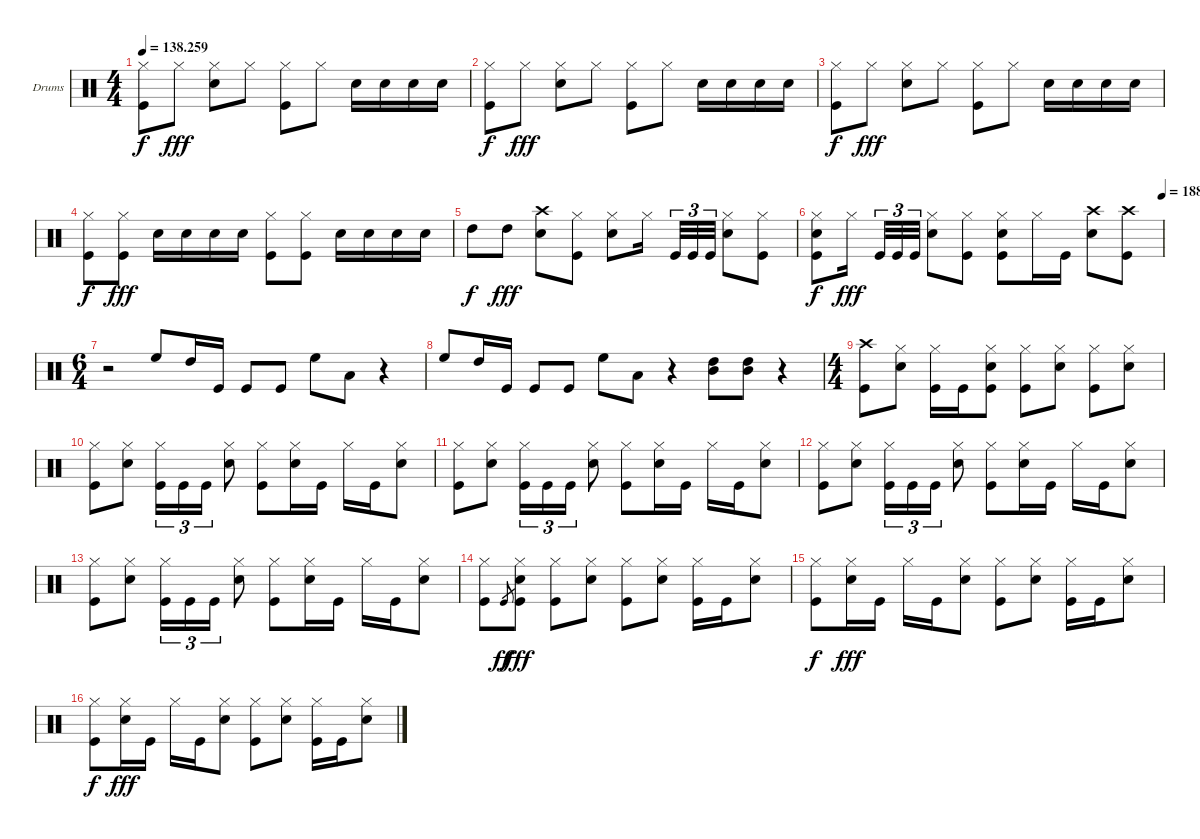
\defaultSystemsLayout 4
\bracketExtendMode groupsimilarinstruments
\firstSystemTrackNameOrientation horizontal
\otherSystemsTrackNameOrientation horizontal
\track ("Drumkit" "Drums") {instrument percussion}
\staff {score}
\articulation defaults
\ts (4 4)
\tempo
138.259
\accidentals auto
\clef neutral
\ottava regular
\simile none
\scale
0.333333
\ks c
("Hi-Hat (closed)" "Kick (hit)").8{dy f} "Hi-Hat (closed)".8{dy fff} ("Snare (hit) 2" "Hi-Hat (closed)").8 "Hi-Hat (closed)".8 ("Hi-Hat (closed)" "Kick (hit)").8 "Hi-Hat (closed)".8 "Snare (hit) 2".16 "Snare (hit) 2".16 "Snare (hit) 2".16 "Snare (hit) 2".16 |
\scale
0.333333 ("Hi-Hat (closed)" "Kick (hit)").8{dy f} "Hi-Hat (closed)".8{dy fff} ("Snare (hit) 2" "Hi-Hat (closed)").8 "Hi-Hat (closed)".8 ("Hi-Hat (closed)" "Kick (hit)").8 "Hi-Hat (closed)".8 "Snare (hit) 2".16 "Snare (hit) 2".16 "Snare (hit) 2".16 "Snare (hit) 2".16 |
\scale
0.333333 ("Hi-Hat (closed)" "Kick (hit)").8{dy f} "Hi-Hat (closed)".8{dy fff} ("Snare (hit) 2" "Hi-Hat (closed)").8 "Hi-Hat (closed)".8 ("Hi-Hat (closed)" "Kick (hit)").8 "Hi-Hat (closed)".8 "Snare (hit) 2".16 "Snare (hit) 2".16 "Snare (hit) 2".16 "Snare (hit) 2".16 |
\scale
0.333333 ("Hi-Hat (closed)" "Kick (hit)").8{dy f} ("Kick (hit)" "Hi-Hat (closed)").8{dy fff} "Snare (hit) 2".16 "Snare (hit) 2".16 "Snare (hit) 2".16 "Snare (hit) 2".16 ("Kick (hit)" "Hi-Hat (closed)").8 ("Kick (hit)" "Hi-Hat (closed)").8 "Snare (hit) 2".16 "Snare (hit) 2".16 "Snare (hit) 2".16 "Snare (hit) 2".16 |
\scale
0.333333 "High Tom (hit)".8{dy f} "High Tom (hit)".8{dy fff} ("Crash high (hit)" "Snare (hit) 2").8 ("Kick (hit)" "Hi-Hat (closed)").8 ("Snare (hit) 2" "Hi-Hat (closed)").8 "Hi-Hat (closed)".16 "Kick (hit)".32{tu (3 2)} "Kick (hit)".32{tu (3 2)} "Kick (hit)".32{tu (3 2)} ("Snare (hit) 2" "Hi-Hat (closed)").8 ("Kick (hit)" "Hi-Hat (closed)").8 |
\tempo (188.729 1)
\scale
0.263889 ("Hi-Hat (closed)" "Snare (hit) 2" "Kick (hit)").8{dy f} "Hi-Hat (closed)".16{dy fff} "Kick (hit)".32{tu (3 2)} "Kick (hit)".32{tu (3 2)} "Kick (hit)".32{tu (3 2)} ("Snare (hit) 2" "Hi-Hat (closed)").8 ("Hi-Hat (closed)" "Kick (hit)").8 ("Snare (hit) 2" "Hi-Hat (closed)" "Kick (hit)").8 "Hi-Hat (closed)".16 "Kick (hit)".16 ("Crash high (hit)" "Snare (hit) 2").8 ("Crash high (hit)" "Kick (hit)").8 |
\ts (6 4)
\scale
0.472222 r.2 "High Floor Tom (hit)".8 "High Tom (hit)".16 "Kick (hit)".16 "Kick (hit)".8 "Kick (hit)".8 "High Floor Tom (hit)".8 "Low Tom (hit)".8 r.4 |
\scale
0.263889 "High Floor Tom (hit)".8 "High Tom (hit)".16 "Kick (hit)".16 "Kick (hit)".8 "Kick (hit)".8 "High Floor Tom (hit)".8 "Low Tom (hit)".8 r.4 ("High Tom (hit)" "Mid Tom (hit)").8 ("High Tom (hit)" "Mid Tom (hit)").8 r.4 |
\ts (4 4)
\scale
0.472222 ("Kick (hit)" "Crash high (hit)").8 ("Hi-Hat (closed)" "Snare (hit) 2").8 ("Kick (hit)" "Hi-Hat (closed)").16 "Kick (hit)".16 ("Kick (hit)" "Snare (hit) 2" "Hi-Hat (closed)").8 ("Kick (hit)" "Hi-Hat (closed)").8 ("Snare (hit) 2" "Hi-Hat (closed)").8 ("Kick (hit)" "Hi-Hat (closed)").8 ("Snare (hit) 2" "Hi-Hat (closed)").8 |
\scale
0.263889 ("Kick (hit)" "Hi-Hat (closed)").8 ("Snare (hit) 2" "Hi-Hat (closed)").8 ("Kick (hit)" "Hi-Hat (closed)").16{tu (3 2)} "Kick (hit)".16{tu (3 2)} "Kick (hit)".16{tu (3 2)} ("Snare (hit) 2" "Hi-Hat (closed)").8 ("Kick (hit)" "Hi-Hat (closed)").8 ("Snare (hit) 2" "Hi-Hat (closed)").16 "Kick (hit)".16 "Hi-Hat (closed)".16 "Kick (hit)".16 ("Snare (hit) 2" "Hi-Hat (closed)").8 |
\scale
0.263889 ("Kick (hit)" "Hi-Hat (closed)").8 ("Snare (hit) 2" "Hi-Hat (closed)").8 ("Kick (hit)" "Hi-Hat (closed)").16{tu (3 2)} "Kick (hit)".16{tu (3 2)} "Kick (hit)".16{tu (3 2)} ("Snare (hit) 2" "Hi-Hat (closed)").8 ("Kick (hit)" "Hi-Hat (closed)").8 ("Snare (hit) 2" "Hi-Hat (closed)").16 "Kick (hit)".16 "Hi-Hat (closed)".16 "Kick (hit)".16 ("Snare (hit) 2" "Hi-Hat (closed)").8 |
\scale
0.333333 ("Kick (hit)" "Hi-Hat (closed)").8 ("Snare (hit) 2" "Hi-Hat (closed)").8 ("Kick (hit)" "Hi-Hat (closed)").16{tu (3 2)} "Kick (hit)".16{tu (3 2)} "Kick (hit)".16{tu (3 2)} ("Snare (hit) 2" "Hi-Hat (closed)").8 ("Kick (hit)" "Hi-Hat (closed)").8 ("Snare (hit) 2" "Hi-Hat (closed)").16 "Kick (hit)".16 "Hi-Hat (closed)".16 "Kick (hit)".16 ("Snare (hit) 2" "Hi-Hat (closed)").8 |
\scale
0.333333 ("Kick (hit)" "Hi-Hat (closed)").8 ("Snare (hit) 2" "Hi-Hat (closed)").8 ("Kick (hit)" "Hi-Hat (closed)").16{tu (3 2)} "Kick (hit)".16{tu (3 2)} "Kick (hit)".16{tu (3 2)} ("Snare (hit) 2" "Hi-Hat (closed)").8 ("Kick (hit)" "Hi-Hat (closed)").8 ("Snare (hit) 2" "Hi-Hat (closed)").16 "Kick (hit)".16 "Hi-Hat (closed)".16 "Kick (hit)".16 ("Snare (hit) 2" "Hi-Hat (closed)").8 |
\scale
0.333333 ("Kick (hit)" "Hi-Hat (closed)").8 "Kick (hit)".8{gr dy ff} ("Kick (hit)" "Snare (hit) 2" "Hi-Hat (closed)").8{dy fff} ("Kick (hit)" "Hi-Hat (closed)").8 ("Snare (hit) 2" "Hi-Hat (closed)").8 ("Kick (hit)" "Hi-Hat (closed)").8 ("Snare (hit) 2" "Hi-Hat (closed)").8 ("Kick (hit)" "Hi-Hat (closed)").16 "Kick (hit)".16 ("Snare (hit) 2" "Hi-Hat (closed)").8 |
\scale
0.333333 ("Hi-Hat (closed)" "Kick (hit)").8{dy f} ("Snare (hit) 2" "Hi-Hat (closed)").16{dy fff} "Kick (hit)".16 "Hi-Hat (closed)".16 "Kick (hit)".16 ("Snare (hit) 2" "Hi-Hat (closed)").8 ("Hi-Hat (closed)" "Kick (hit)").8 ("Snare (hit) 2" "Hi-Hat (closed)").8 ("Hi-Hat (closed)" "Kick (hit)").16 "Kick (hit)".16 ("Snare (hit) 2" "Hi-Hat (closed)").8 |
\scale
0.333333 ("Hi-Hat (closed)" "Kick (hit)").8{dy f} ("Snare (hit) 2" "Hi-Hat (closed)").16{dy fff} "Kick (hit)".16 "Hi-Hat (closed)".16 "Kick (hit)".16 ("Snare (hit) 2" "Hi-Hat (closed)").8 ("Hi-Hat (closed)" "Kick (hit)").8 ("Snare (hit) 2" "Hi-Hat (closed)").8 ("Hi-Hat (closed)" "Kick (hit)").16 "Kick (hit)".16 ("Snare (hit) 2" "Hi-Hat (closed)").8
